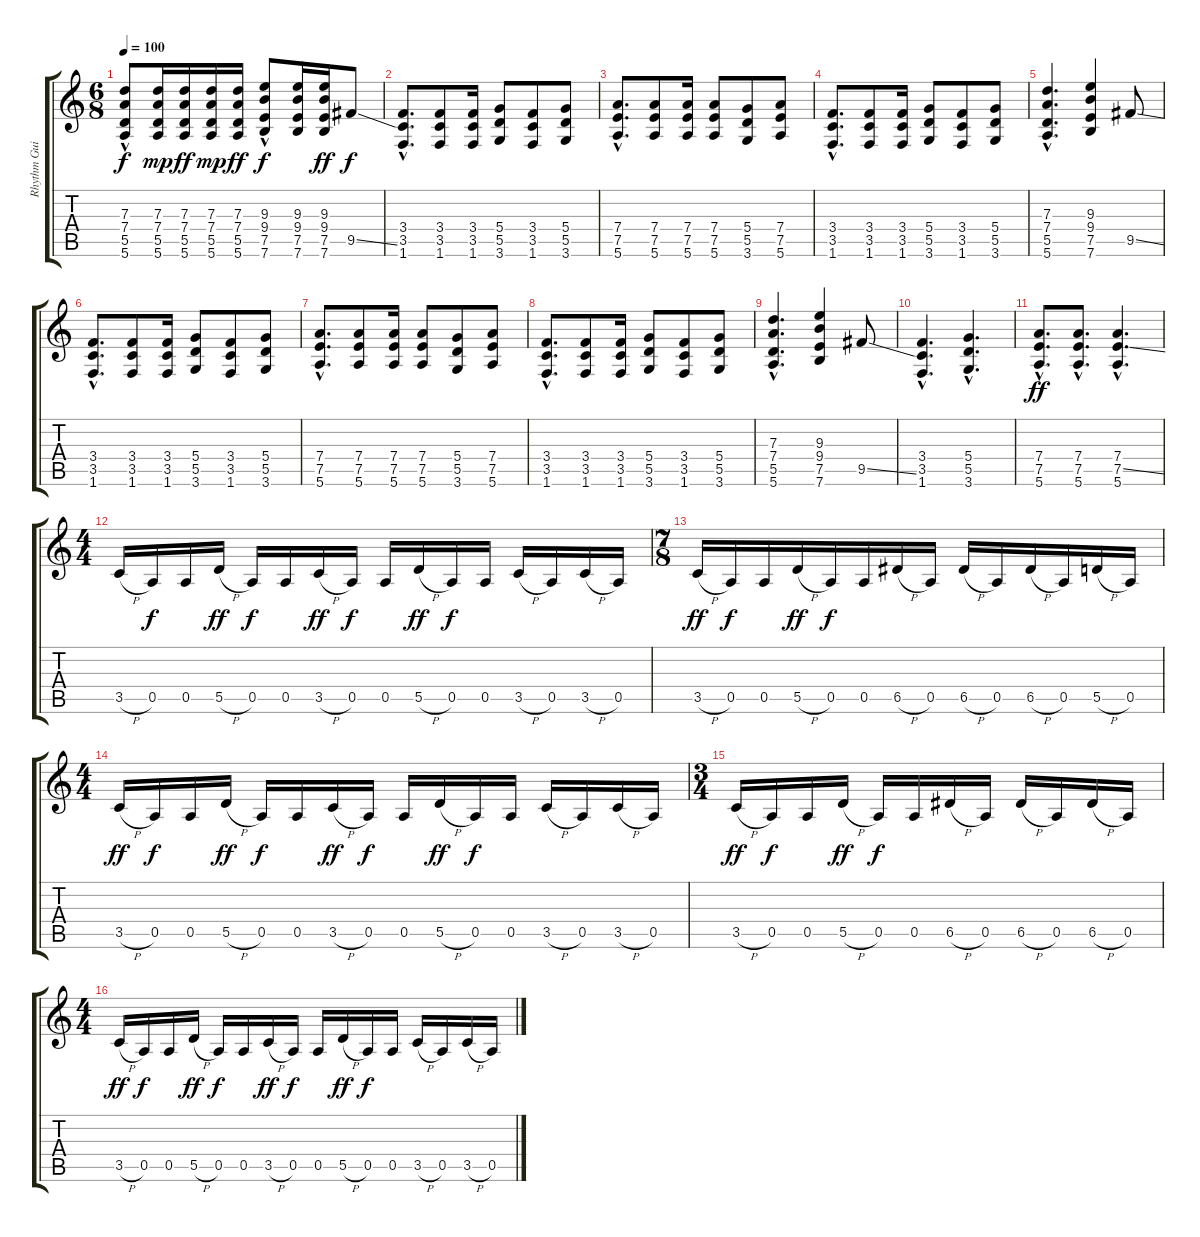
\track ("Rhythm Guitar" "Rhythm Gui") {instrument overdrivenguitar}
\staff {score tabs}
\tuning (E4 B3 G3 D3 A2 E2) {hide}
\ts (6 8)
\tempo 100
\clef g2
\ks c
(7.3 7.4{hac} 5.5 5.6{hac}).8{dy f instrument overdrivenguitar} (7.3 7.4 5.5 5.6).16{dy mp} (7.3 7.4 5.5 5.6).16{dy ff} (7.3 7.4 5.5 5.6).16{dy mp} (7.3 7.4 5.5 5.6).16{dy ff} (9.3 9.4 7.5{hac} 7.6).8{dy f} (9.3 9.4 7.5 7.6).16 (9.3 9.4 7.5 7.6).16{dy ff} 9.5{ss}.8{dy f} |
(3.4{hac} 3.5{hac} 1.6{hac}).8{d} (3.4 3.5 1.6).8 (3.4 3.5 1.6).16 (5.4 5.5 3.6).8 (3.4 3.5 1.6).8 (5.4 5.5 3.6).8 |
(7.4{hac} 7.5{hac} 5.6{hac}).8{d} (7.4 7.5 5.6).8 (7.4 7.5 5.6).16 (7.4 7.5 5.6).8 (5.4 5.5 3.6).8 (7.4 7.5 5.6).8 |
(3.4{hac} 3.5{hac} 1.6{hac}).8{d} (3.4 3.5 1.6).8 (3.4 3.5 1.6).16 (5.4 5.5 3.6).8 (3.4 3.5 1.6).8 (5.4 5.5 3.6).8 |
(7.3{hac} 7.4{hac} 5.5{hac} 5.6{hac}).4{d} (9.3 9.4 7.5 7.6).4 9.5{ss}.8 |
(3.4{hac} 3.5{hac} 1.6{hac}).8{d} (3.4 3.5 1.6).8 (3.4 3.5 1.6).16 (5.4 5.5 3.6).8 (3.4 3.5 1.6).8 (5.4 5.5 3.6).8 |
(7.4{hac} 7.5{hac} 5.6{hac}).8{d} (7.4 7.5 5.6).8 (7.4 7.5 5.6).16 (7.4 7.5 5.6).8 (5.4 5.5 3.6).8 (7.4 7.5 5.6).8 |
(3.4{hac} 3.5{hac} 1.6{hac}).8{d} (3.4 3.5 1.6).8 (3.4 3.5 1.6).16 (5.4 5.5 3.6).8 (3.4 3.5 1.6).8 (5.4 5.5 3.6).8 |
(7.3{hac} 7.4{hac} 5.5{hac} 5.6{hac}).4{d} (9.3 9.4 7.5 7.6).4 9.5{ss}.8 |
(3.4{hac} 3.5{hac} 1.6{hac}).4{d} (5.4{hac} 5.5{hac} 3.6{hac}).4{d} |
(7.4{hac} 7.5{hac} 5.6{hac}).8{d dy ff} (7.4{hac} 7.5{hac} 5.6{hac}).8{d} (7.4{hac} 7.5{ss hac} 5.6{hac}).4{d} |
\ts (4 4)
3.5{h}.16 0.5.16{dy f} 0.5.16 5.5{h}.16{dy ff} 0.5.16{dy f} 0.5.16 3.5{h}.16{dy ff} 0.5.16{dy f} 0.5.16 5.5{h}.16{dy ff} 0.5.16{dy f} 0.5.16 3.5{h}.16 0.5.16 3.5{h}.16 0.5.16 |
\ts (7 8)
3.5{h}.16{dy ff} 0.5.16{dy f} 0.5.16 5.5{h}.16{dy ff} 0.5.16{dy f} 0.5.16 6.5{h}.16 0.5.16 6.5{h}.16 0.5.16 6.5{h}.16 0.5.16 5.5{h}.16 0.5.16 |
\ts (4 4)
3.5{h}.16{dy ff} 0.5.16{dy f} 0.5.16 5.5{h}.16{dy ff} 0.5.16{dy f} 0.5.16 3.5{h}.16{dy ff} 0.5.16{dy f} 0.5.16 5.5{h}.16{dy ff} 0.5.16{dy f} 0.5.16 3.5{h}.16 0.5.16 3.5{h}.16 0.5.16 |
\ts (3 4)
3.5{h}.16{dy ff} 0.5.16{dy f} 0.5.16 5.5{h}.16{dy ff} 0.5.16{dy f} 0.5.16 6.5{h}.16 0.5.16 6.5{h}.16 0.5.16 6.5{h}.16 0.5.16 |
\ts (4 4)
3.5{h}.16{dy ff} 0.5.16{dy f} 0.5.16 5.5{h}.16{dy ff} 0.5.16{dy f} 0.5.16 3.5{h}.16{dy ff} 0.5.16{dy f} 0.5.16 5.5{h}.16{dy ff} 0.5.16{dy f} 0.5.16 3.5{h}.16 0.5.16 3.5{h}.16 0.5.16
